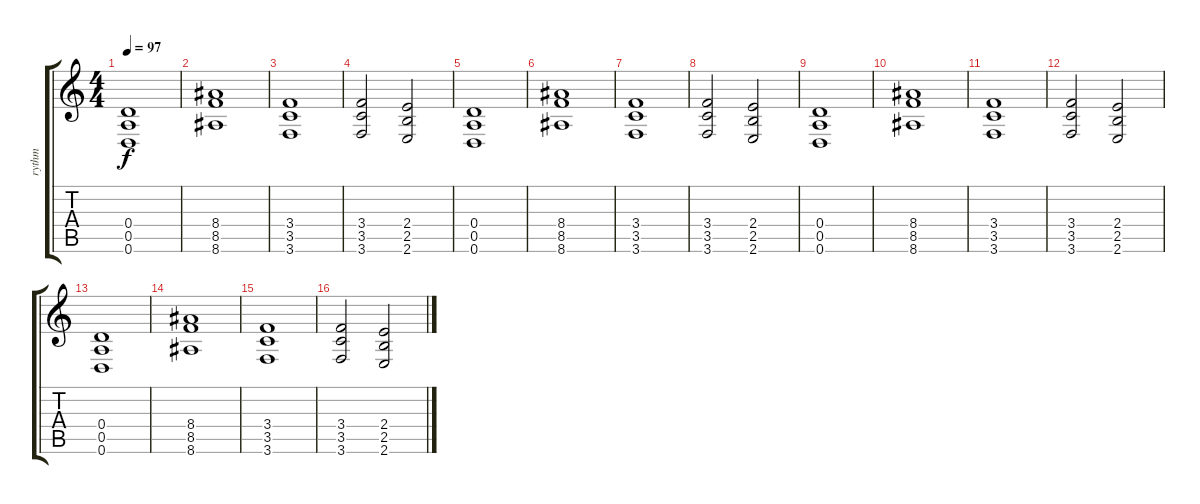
\track ("rythm" "rythm") {instrument distortionguitar}
\staff {score tabs}
\tuning (E4 B3 G3 D3 A2 D2) {hide}
\ts (4 4)
\tempo 97
\clef g2
\ks c
(0.4 0.5 0.6).1{dy f} |
(8.4 8.5 8.6).1 |
(3.4 3.5 3.6).1 |
(3.4 3.5 3.6).2 (2.4 2.5 2.6).2 |
(0.4 0.5 0.6).1 |
(8.4 8.5 8.6).1 |
(3.4 3.5 3.6).1 |
(3.4 3.5 3.6).2 (2.4 2.5 2.6).2 |
(0.4 0.5 0.6).1 |
(8.4 8.5 8.6).1 |
(3.4 3.5 3.6).1 |
(3.4 3.5 3.6).2 (2.4 2.5 2.6).2 |
(0.4 0.5 0.6).1 |
(8.4 8.5 8.6).1 |
(3.4 3.5 3.6).1 |
(3.4 3.5 3.6).2 (2.4 2.5 2.6).2
